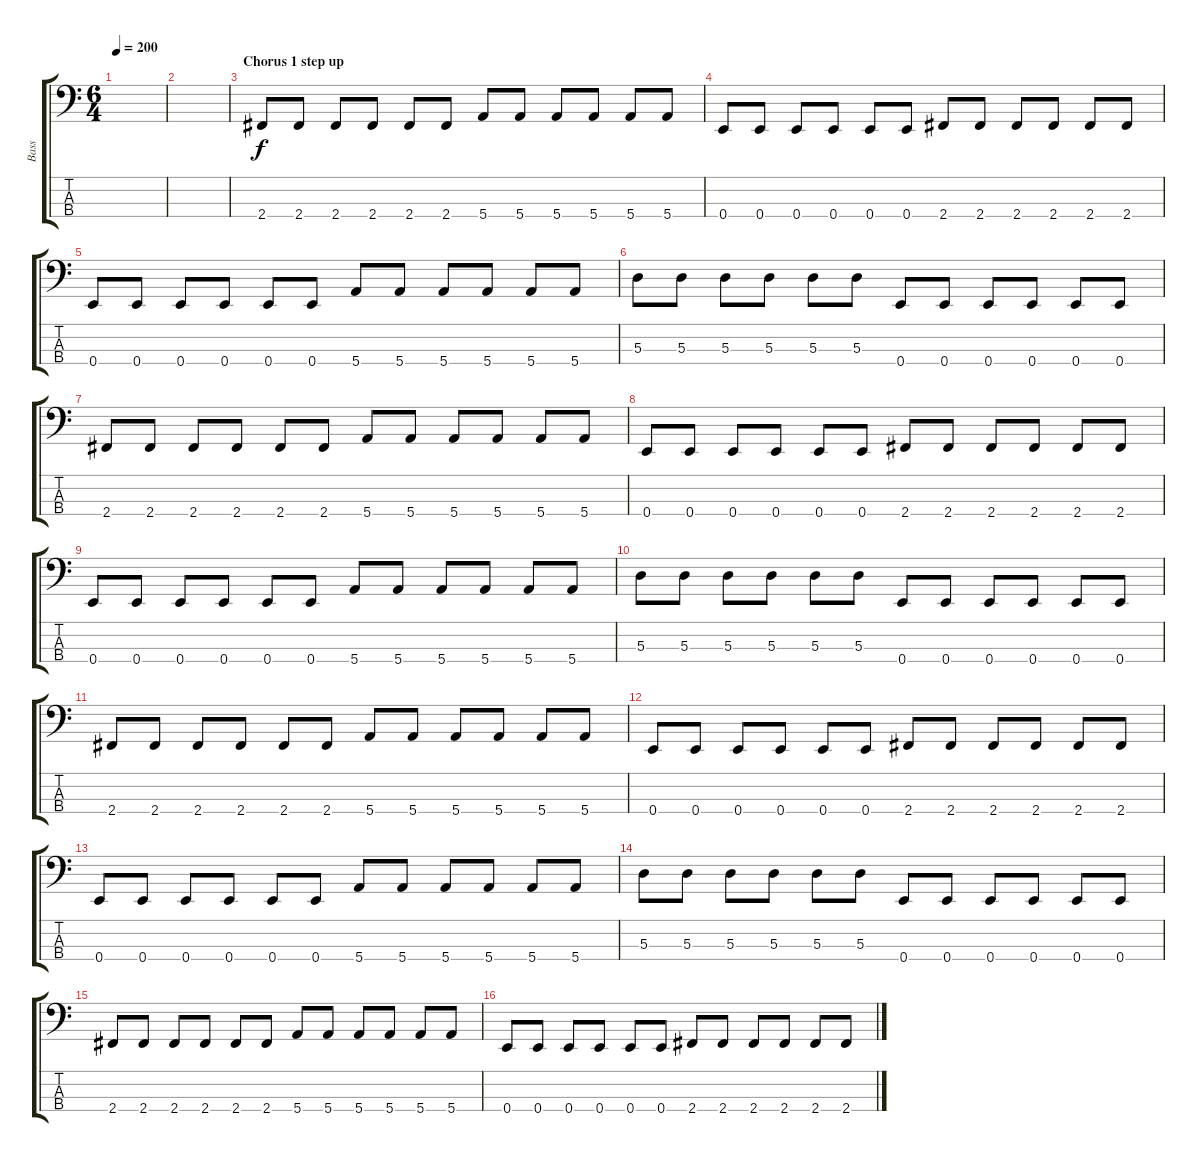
\track ("Bass" "Bass") {instrument electricbassfinger}
\staff {score tabs}
\tuning (G2 D2 A1 E1) {hide}
\ts (6 4)
\tempo 200
\clef f4
\ks c
|
|
\section ("" "Chorus 1 step up")
2.4.8 2.4.8 2.4.8 2.4.8 2.4.8 2.4.8 5.4.8 5.4.8 5.4.8 5.4.8 5.4.8 5.4.8 |
0.4.8 0.4.8 0.4.8 0.4.8 0.4.8 0.4.8 2.4.8 2.4.8 2.4.8 2.4.8 2.4.8 2.4.8 |
0.4.8 0.4.8 0.4.8 0.4.8 0.4.8 0.4.8 5.4.8 5.4.8 5.4.8 5.4.8 5.4.8 5.4.8 |
5.3.8 5.3.8 5.3.8 5.3.8 5.3.8 5.3.8 0.4.8 0.4.8 0.4.8 0.4.8 0.4.8 0.4.8 |
2.4.8 2.4.8 2.4.8 2.4.8 2.4.8 2.4.8 5.4.8 5.4.8 5.4.8 5.4.8 5.4.8 5.4.8 |
0.4.8 0.4.8 0.4.8 0.4.8 0.4.8 0.4.8 2.4.8 2.4.8 2.4.8 2.4.8 2.4.8 2.4.8 |
0.4.8 0.4.8 0.4.8 0.4.8 0.4.8 0.4.8 5.4.8 5.4.8 5.4.8 5.4.8 5.4.8 5.4.8 |
5.3.8 5.3.8 5.3.8 5.3.8 5.3.8 5.3.8 0.4.8 0.4.8 0.4.8 0.4.8 0.4.8 0.4.8 |
2.4.8 2.4.8 2.4.8 2.4.8 2.4.8 2.4.8 5.4.8 5.4.8 5.4.8 5.4.8 5.4.8 5.4.8 |
0.4.8 0.4.8 0.4.8 0.4.8 0.4.8 0.4.8 2.4.8 2.4.8 2.4.8 2.4.8 2.4.8 2.4.8 |
0.4.8 0.4.8 0.4.8 0.4.8 0.4.8 0.4.8 5.4.8 5.4.8 5.4.8 5.4.8 5.4.8 5.4.8 |
5.3.8 5.3.8 5.3.8 5.3.8 5.3.8 5.3.8 0.4.8 0.4.8 0.4.8 0.4.8 0.4.8 0.4.8 |
2.4.8 2.4.8 2.4.8 2.4.8 2.4.8 2.4.8 5.4.8 5.4.8 5.4.8 5.4.8 5.4.8 5.4.8 |
0.4.8 0.4.8 0.4.8 0.4.8 0.4.8 0.4.8 2.4.8 2.4.8 2.4.8 2.4.8 2.4.8 2.4.8
